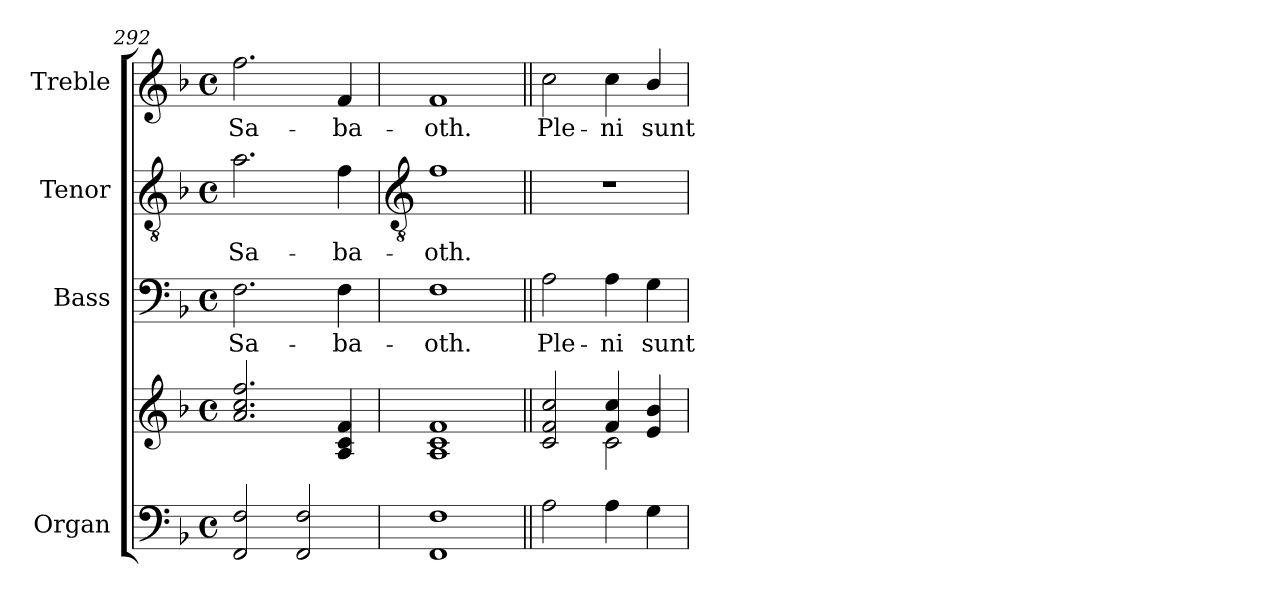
**kern	**kern	**kern	**text	**kern	**text	**kern	**text
*part4	*part4	*part3	*part3	*part2	*part2	*part1	*part1
*staff5	*staff4	*staff3	*staff3	*staff2	*staff2	*staff1	*staff1
*I"Organ	*	*I"Bass	*	*I"Tenor	*	*I"Treble	*
*I'Organ	*	*I'Bass	*	*I'Tenor	*	*I'Treble	*
*clefF4	*clefG2	*clefF4	*	*clefGv2	*	*clefG2	*
*k[b-]	*k[b-]	*k[b-]	*	*k[b-]	*	*k[b-]	*
*F:	*F:	*F:	*	*F:	*	*F:	*
*M4/4	*M4/4	*M4/4	*	*M4/4	*	*M4/4	*
*met(c)	*met(c)	*met(c)	*	*met(c)	*	*met(c)	*
=292	=292	=292	=292	=292	=292	=292	=292
*	*^	*	*	*	*	*	*
!	!	!	!	!LO:LY:b	!	!LO:LY:b	!	!LO:LY:b
2FF 2F	2.a 2.cc 2.ff	1ryy	2.F	Sa-	2.a	Sa-	2.ff	Sa-
2FF 2F	.	.	.	.	.	.	.	.
!	!	!	!	!LO:LY:b	!	!LO:LY:b	!	!LO:LY:b
.	4A 4c 4f	.	4F	-ba-	4f	-ba-	4f	-ba-
!!LO:LB:g=z
=293	=293	=293	=293	=293	=293	=293	=293	=293
*	*	*	*	*	*clefGv2	*	*	*
!	!	!	!	!LO:LY:b	!	!LO:LY:b	!	!LO:LY:b
1FF 1F	1A/ 1c/ 1f/	1ryy	1F	-oth.	1f	-oth.	1f	-oth.
=294||	=294||	=294||	=294||	=294||	=294||	=294||	=294||	=294||
!	!	!	!	!LO:LY:b	!	!	!	!LO:LY:b
2A	2c/ 2f/ 2cc/	2ryy	2A	Ple-	1r	.	2cc	Ple-
!	!	!	!	!LO:LY:b	!	!	!	!LO:LY:b
4A	4f/ 4cc/	2c\	4A	-ni	.	.	4cc	-ni
!	!	!	!	!LO:LY:b	!	!	!	!LO:LY:b
4G	4e/ 4b-/	.	4G	sunt	.	.	4b-/	sunt
*	*v	*v	*	*	*	*	*	*
=	=	=	=	=	=	=	=
*-	*-	*-	*-	*-	*-	*-	*-
